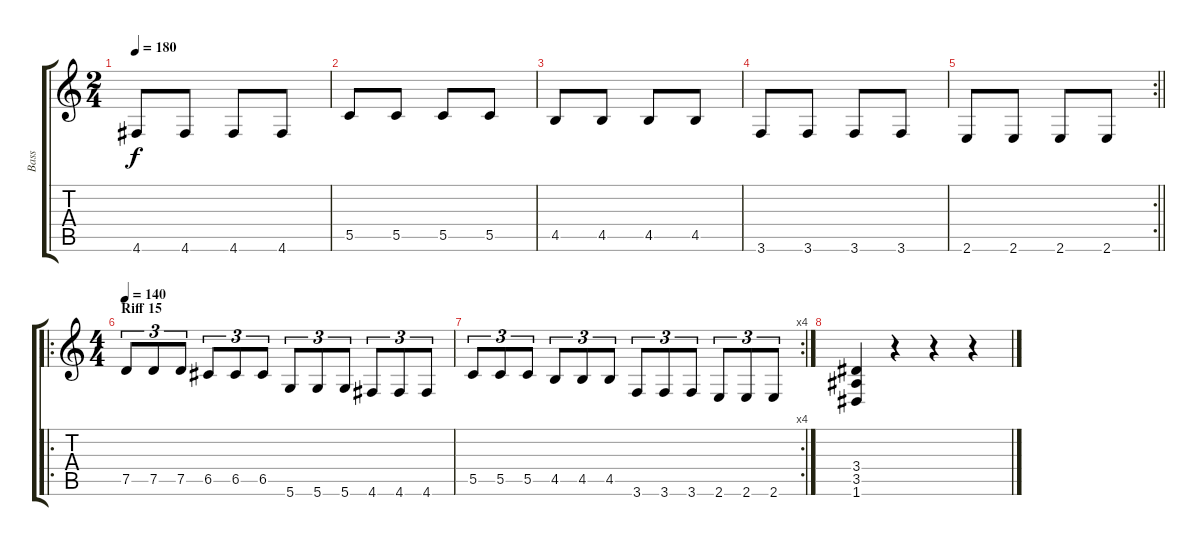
\track ("Bass" "Bass") {instrument contrabass}
\staff {score tabs}
\tuning (D4 A3 F3 C3 G2 D2) {hide}
\ts (2 4)
\tempo 180
\clef g2
\ks c
4.6.8{dy f} 4.6.8 4.6.8 4.6.8 |
5.5.8 5.5.8 5.5.8 5.5.8 |
4.5.8 4.5.8 4.5.8 4.5.8 |
3.6.8 3.6.8 3.6.8 3.6.8 |
\rc 2
\barLineRight lightlight
2.6.8 2.6.8 2.6.8 2.6.8 |
\ro
\ts (4 4)
\section ("" "Riff 15")
\tempo 140
7.5.8{tu (3 2)} 7.5.8{tu (3 2)} 7.5.8{tu (3 2)} 6.5.8{tu (3 2)} 6.5.8{tu (3 2)} 6.5.8{tu (3 2)} 5.6.8{tu (3 2)} 5.6.8{tu (3 2)} 5.6.8{tu (3 2)} 4.6.8{tu (3 2)} 4.6.8{tu (3 2)} 4.6.8{tu (3 2)} |
\rc 4
5.5.8{tu (3 2)} 5.5.8{tu (3 2)} 5.5.8{tu (3 2)} 4.5.8{tu (3 2)} 4.5.8{tu (3 2)} 4.5.8{tu (3 2)} 3.6.8{tu (3 2)} 3.6.8{tu (3 2)} 3.6.8{tu (3 2)} 2.6.8{tu (3 2)} 2.6.8{tu (3 2)} 2.6.8{tu (3 2)} |
(3.4 3.5 1.6).4 r.4 r.4 r.4
